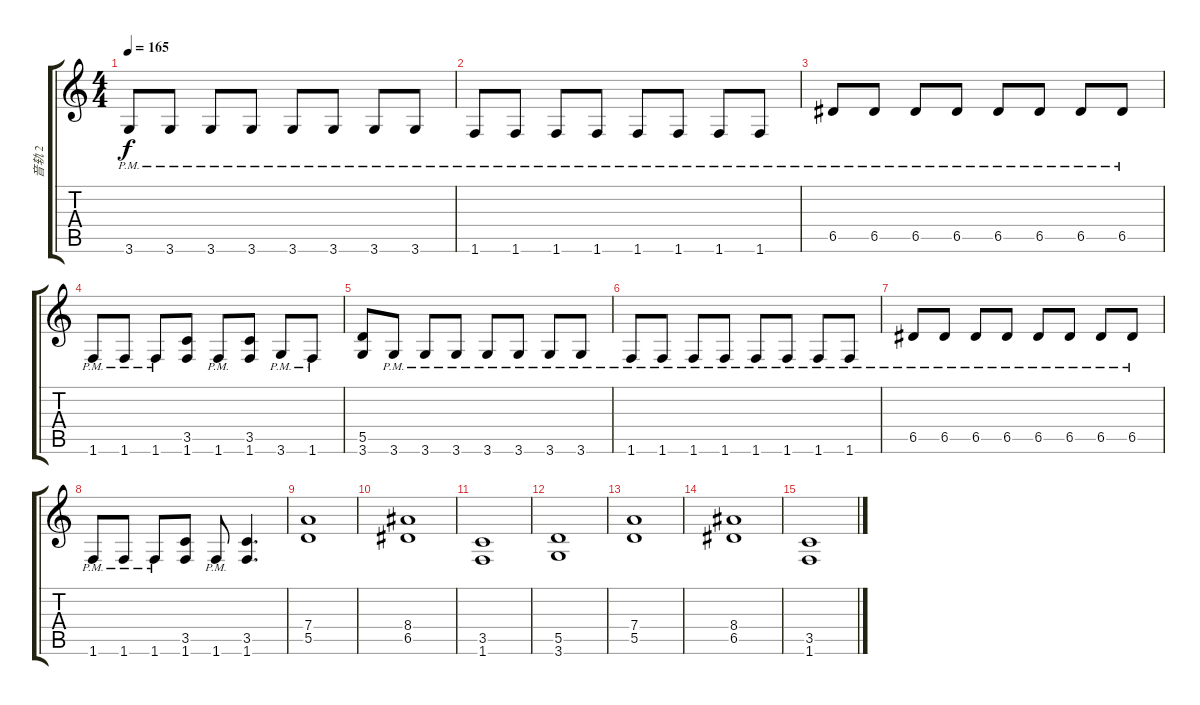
\track ("音轨 2" "音轨 2") {instrument distortionguitar}
\staff {score tabs}
\tuning (E4 B3 G3 D3 A2 E2) {hide}
\ts (4 4)
\tempo 165
\clef g2
\ks c
3.6{pm}.8{dy f} 3.6{pm}.8 3.6{pm}.8 3.6{pm}.8 3.6{pm}.8 3.6{pm}.8 3.6{pm}.8 3.6{pm}.8 |
1.6{pm}.8 1.6{pm}.8 1.6{pm}.8 1.6{pm}.8 1.6{pm}.8 1.6{pm}.8 1.6{pm}.8 1.6{pm}.8 |
6.5{pm}.8 6.5{pm}.8 6.5{pm}.8 6.5{pm}.8 6.5{pm}.8 6.5{pm}.8 6.5{pm}.8 6.5{pm}.8 |
1.6{pm}.8 1.6{pm}.8 1.6{pm}.8 (3.5 1.6).8 1.6{pm}.8 (3.5 1.6).8 3.6{pm}.8 1.6{pm}.8 |
(5.5 3.6).8 3.6{pm}.8 3.6{pm}.8 3.6{pm}.8 3.6{pm}.8 3.6{pm}.8 3.6{pm}.8 3.6{pm}.8 |
1.6{pm}.8 1.6{pm}.8 1.6{pm}.8 1.6{pm}.8 1.6{pm}.8 1.6{pm}.8 1.6{pm}.8 1.6{pm}.8 |
6.5{pm}.8 6.5{pm}.8 6.5{pm}.8 6.5{pm}.8 6.5{pm}.8 6.5{pm}.8 6.5{pm}.8 6.5{pm}.8 |
1.6{pm}.8 1.6{pm}.8 1.6{pm}.8 (3.5 1.6).8 1.6{pm}.8 (3.5 1.6).4{d} |
(7.4 5.5).1 |
(8.4 6.5).1 |
(3.5 1.6).1 |
(5.5 3.6).1 |
(7.4 5.5).1 |
(8.4 6.5).1 |
(3.5 1.6).1
